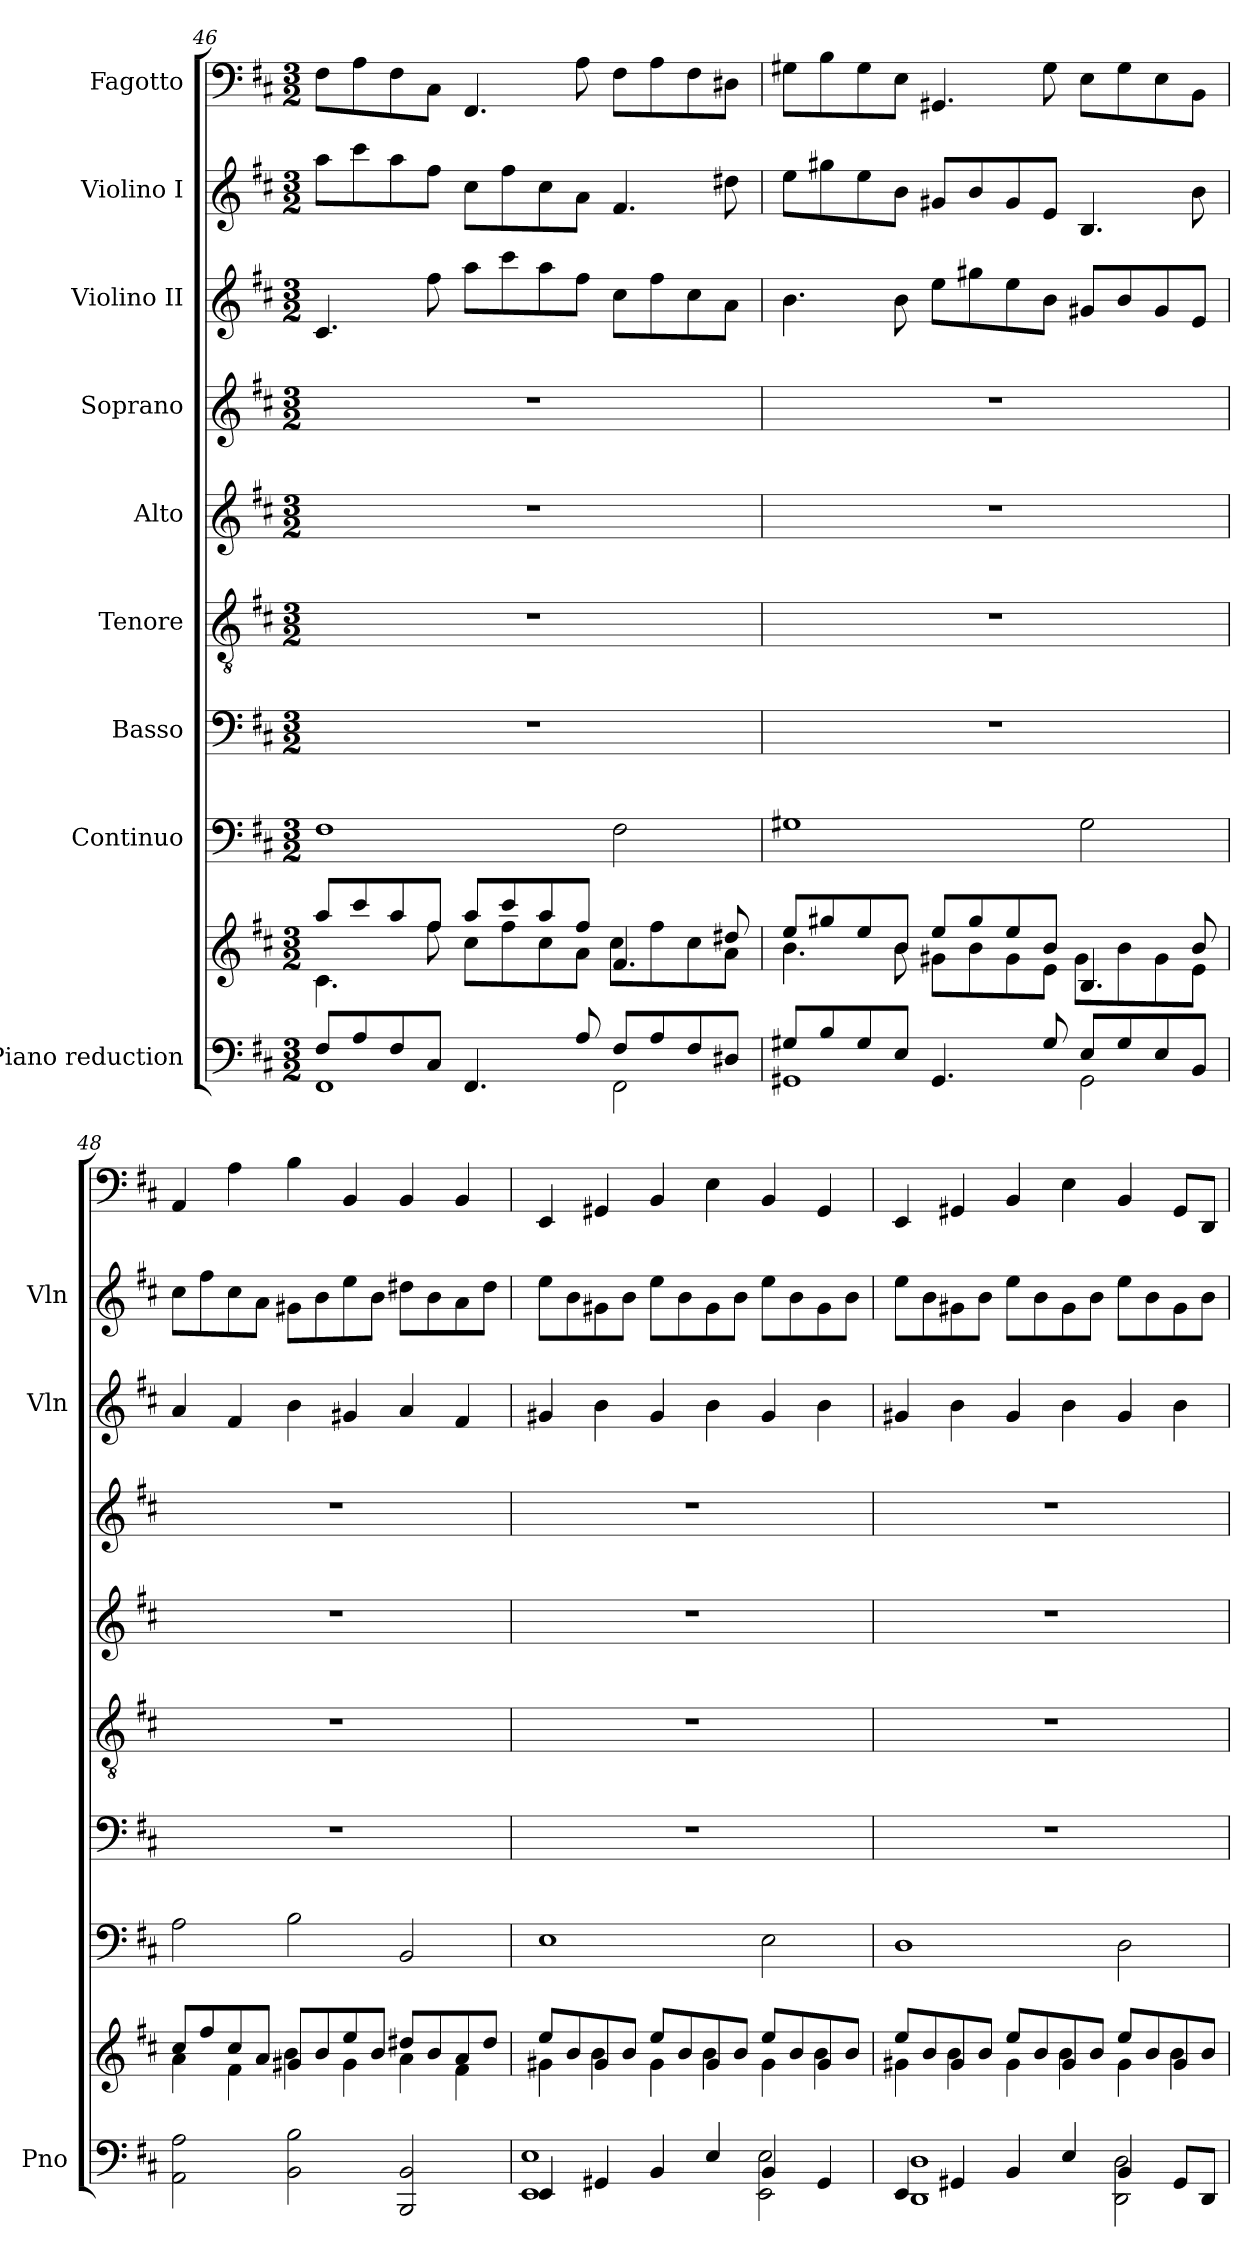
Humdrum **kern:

**kern	**kern	**kern	**kern	**kern	**kern	**kern	**kern	**kern	**kern
*part9	*part9	*part8	*part7	*part6	*part5	*part4	*part3	*part2	*part1
*staff10	*staff9	*staff8	*staff7	*staff6	*staff5	*staff4	*staff3	*staff2	*staff1
*I"Piano reduction	*	*I"Continuo	*I"Basso	*I"Tenore	*I"Alto	*I"Soprano	*I"Violino II	*I"Violino I	*I"Fagotto
*I'Pno	*	*	*	*	*	*	*I'Vln	*I'Vln	*
*clefF4	*clefG2	*clefF4	*clefF4	*clefGv2	*clefG2	*clefG2	*clefG2	*clefG2	*clefF4
*k[f#c#]	*k[f#c#]	*k[f#c#]	*k[f#c#]	*k[f#c#]	*k[f#c#]	*k[f#c#]	*k[f#c#]	*k[f#c#]	*k[f#c#]
*M3/2	*M3/2	*M3/2	*M3/2	*M3/2	*M3/2	*M3/2	*M3/2	*M3/2	*M3/2
=46	=46	=46	=46	=46	=46	=46	=46	=46	=46
*^	*^	*	*	*	*	*	*	*	*
8F#!/L	1FF#	8aa/L	4.c#\	1F#	1.r	1.r	1.r	1.r	4.c#/	8aa\L	8F#\L
8A!/	.	8ccc#/	.	.	.	.	.	.	.	8ccc#\	8A\
8F#!/	.	8aa/	.	.	.	.	.	.	.	8aa\	8F#\
8C#!/J	.	8ff#/J	8ff#\	.	.	.	.	.	8ff#\	8ff#\J	8C#\J
4.FF#!/	.	8aa/L	8cc#\L	.	.	.	.	.	8aa\L	8cc#\L	4.FF#/
.	.	8ccc#/	8ff#\	.	.	.	.	.	8ccc#\	8ff#\	.
.	.	8aa/	8cc#\	.	.	.	.	.	8aa\	8cc#\	.
8A!/	.	8ff#/J	8a\J	.	.	.	.	.	8ff#\J	8a\J	8A\
8F#!/L	2FF#\	4.f#/	8cc#\L	2F#\	.	.	.	.	8cc#\L	4.f#/	8F#\L
8A!/	.	.	8ff#\	.	.	.	.	.	8ff#\	.	8A\
8F#!/	.	.	8cc#\	.	.	.	.	.	8cc#\	.	8F#\
8D#X!/J	.	8dd#X/	8a\J	.	.	.	.	.	8a\J	8dd#X\	8D#X\J
=47	=47	=47	=47	=47	=47	=47	=47	=47	=47	=47	=47
8G#X!/L	1GG#X	8ee/L	4.b\	1G#X	1.r	1.r	1.r	1.r	4.b\	8ee\L	8G#X\L
8B!/	.	8gg#X/	.	.	.	.	.	.	.	8gg#X\	8B\
8G#!/	.	8ee/	.	.	.	.	.	.	.	8ee\	8G#\
8E!/J	.	8b/J	8b\	.	.	.	.	.	8b\	8b\J	8E\J
4.GG#!/	.	8ee/L	8g#X\L	.	.	.	.	.	8ee\L	8g#X/L	4.GG#X/
.	.	8gg#/	8b\	.	.	.	.	.	8gg#X\	8b/	.
.	.	8ee/	8g#\	.	.	.	.	.	8ee\	8g#/	.
8G#!/	.	8b/J	8e\J	.	.	.	.	.	8b\J	8e/J	8G#\
8E!/L	2GG#\	4.B/	8g#\L	2G#\	.	.	.	.	8g#X/L	4.B/	8E\L
8G#!/	.	.	8b\	.	.	.	.	.	8b/	.	8G#\
8E!/	.	.	8g#\	.	.	.	.	.	8g#/	.	8E\
8BB!/J	.	8b/	8e\J	.	.	.	.	.	8e/J	8b\	8BB\J
*v	*v	*	*	*	*	*	*	*	*	*	*
!!LO:PB:g=z
=48	=48	=48	=48	=48	=48	=48	=48	=48	=48	=48
2AA\ 2A\	8cc#/L	4a\	2A\	1.r	1.r	1.r	1.r	4a/	8cc#\L	4AA/
.	8ff#/	.	.	.	.	.	.	.	8ff#\	.
.	8cc#/	4f#\	.	.	.	.	.	4f#/	8cc#\	4A\
.	8a/J	.	.	.	.	.	.	.	8a\J	.
2BB\ 2B\	8g#X/L	4b\	2B\	.	.	.	.	4b\	8g#X\L	4B\
.	8b/	.	.	.	.	.	.	.	8b\	.
.	8ee/	4g#\	.	.	.	.	.	4g#X/	8ee\	4BB/
.	8b/J	.	.	.	.	.	.	.	8b\J	.
2BBB/ 2BB/	8dd#X/L	4a\	2BB/	.	.	.	.	4a/	8dd#X\L	4BB/
.	8b/	.	.	.	.	.	.	.	8b\	.
.	8a/	4f#\	.	.	.	.	.	4f#/	8a\	4BB/
.	8dd#/J	.	.	.	.	.	.	.	8dd#\J	.
=49	=49	=49	=49	=49	=49	=49	=49	=49	=49	=49
*^	*	*	*	*	*	*	*	*	*	*
4EE!/	1EE 1E	8ee/L	4g#X\	1E	1.r	1.r	1.r	1.r	4g#X/	8ee\L	4EE/
.	.	8b/	.	.	.	.	.	.	.	8b\	.
4GG#X!/	.	8g#/	4b\	.	.	.	.	.	4b\	8g#X\	4GG#X/
.	.	8b/J	.	.	.	.	.	.	.	8b\J	.
4BB!/	.	8ee/L	4g#\	.	.	.	.	.	4g#/	8ee\L	4BB/
.	.	8b/	.	.	.	.	.	.	.	8b\	.
4E!/	.	8g#/	4b\	.	.	.	.	.	4b\	8g#\	4E\
.	.	8b/J	.	.	.	.	.	.	.	8b\J	.
4BB!/	2EE\ 2E\	8ee/L	4g#\	2E\	.	.	.	.	4g#/	8ee\L	4BB/
.	.	8b/	.	.	.	.	.	.	.	8b\	.
4GG#!/	.	8g#/	4b\	.	.	.	.	.	4b\	8g#\	4GG#/
.	.	8b/J	.	.	.	.	.	.	.	8b\J	.
=50	=50	=50	=50	=50	=50	=50	=50	=50	=50	=50	=50
4EE!/	1DD 1D	8ee/L	4g#X\	1D	1.r	1.r	1.r	1.r	4g#X/	8ee\L	4EE/
.	.	8b/	.	.	.	.	.	.	.	8b\	.
4GG#X!/	.	8g#/	4b\	.	.	.	.	.	4b\	8g#X\	4GG#X/
.	.	8b/J	.	.	.	.	.	.	.	8b\J	.
4BB!/	.	8ee/L	4g#\	.	.	.	.	.	4g#/	8ee\L	4BB/
.	.	8b/	.	.	.	.	.	.	.	8b\	.
4E!/	.	8g#/	4b\	.	.	.	.	.	4b\	8g#\	4E\
.	.	8b/J	.	.	.	.	.	.	.	8b\J	.
4BB!/	2DD\ 2D\	8ee/L	4g#\	2D\	.	.	.	.	4g#/	8ee\L	4BB/
.	.	8b/	.	.	.	.	.	.	.	8b\	.
8GG#!/L	.	8g#/	4b\	.	.	.	.	.	4b\	8g#\	8GG#/L
8DD!/J	.	8b/J	.	.	.	.	.	.	.	8b\J	8DD/J
*v	*v	*	*	*	*	*	*	*	*	*	*
*	*v	*v	*	*	*	*	*	*	*	*
=	=	=	=	=	=	=	=	=	=
*-	*-	*-	*-	*-	*-	*-	*-	*-	*-
